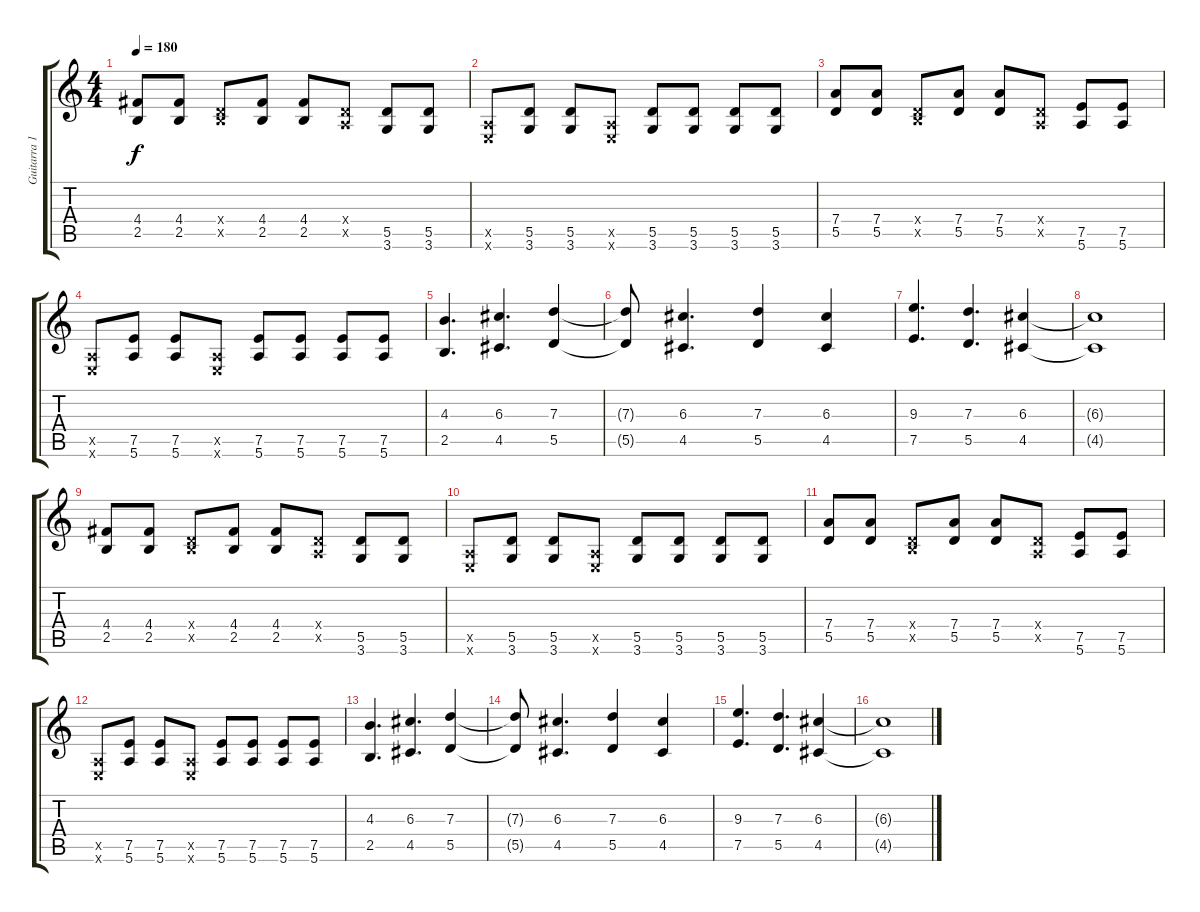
\track ("Guitarra 1" "Guitarra 1") {instrument distortionguitar}
\staff {score tabs}
\tuning (E4 B3 G3 D3 A2 E2) {hide}
\ts (4 4)
\tempo 180
\clef g2
\ks c
(4.4 2.5).8{dy f} (4.4 2.5).8 (0.4{x} 2.5{x}).8 (4.4 2.5).8 (4.4 2.5).8 (0.4{x} 0.5{x}).8 (5.5 3.6).8 (5.5 3.6).8 |
(0.5{x} 0.6{x}).8 (5.5 3.6).8 (5.5 3.6).8 (0.5{x} 0.6{x}).8 (5.5 3.6).8 (5.5 3.6).8 (5.5 3.6).8 (5.5 3.6).8 |
(7.4 5.5).8 (7.4 5.5).8 (0.4{x} 2.5{x}).8 (7.4 5.5).8 (7.4 5.5).8 (0.4{x} 0.5{x}).8 (7.5 5.6).8 (7.5 5.6).8 |
(0.5{x} 0.6{x}).8 (7.5 5.6).8 (7.5 5.6).8 (0.5{x} 0.6{x}).8 (7.5 5.6).8 (7.5 5.6).8 (7.5 5.6).8 (7.5 5.6).8 |
(4.3 2.5).4{d} (6.3 4.5).4{d} (7.3 5.5).4 |
(7.3{t} 5.5{t}).8 (6.3 4.5).4{d} (7.3 5.5).4 (6.3 4.5).4 |
(9.3 7.5).4{d} (7.3 5.5).4{d} (6.3 4.5).4 |
(6.3{t} 4.5{t}).1 |
(4.4 2.5).8 (4.4 2.5).8 (0.4{x} 2.5{x}).8 (4.4 2.5).8 (4.4 2.5).8 (0.4{x} 0.5{x}).8 (5.5 3.6).8 (5.5 3.6).8 |
(0.5{x} 0.6{x}).8 (5.5 3.6).8 (5.5 3.6).8 (0.5{x} 0.6{x}).8 (5.5 3.6).8 (5.5 3.6).8 (5.5 3.6).8 (5.5 3.6).8 |
(7.4 5.5).8 (7.4 5.5).8 (0.4{x} 2.5{x}).8 (7.4 5.5).8 (7.4 5.5).8 (0.4{x} 0.5{x}).8 (7.5 5.6).8 (7.5 5.6).8 |
(0.5{x} 0.6{x}).8 (7.5 5.6).8 (7.5 5.6).8 (0.5{x} 0.6{x}).8 (7.5 5.6).8 (7.5 5.6).8 (7.5 5.6).8 (7.5 5.6).8 |
(4.3 2.5).4{d} (6.3 4.5).4{d} (7.3 5.5).4 |
(7.3{t} 5.5{t}).8 (6.3 4.5).4{d} (7.3 5.5).4 (6.3 4.5).4 |
(9.3 7.5).4{d} (7.3 5.5).4{d} (6.3 4.5).4 |
(6.3{t} 4.5{t}).1
